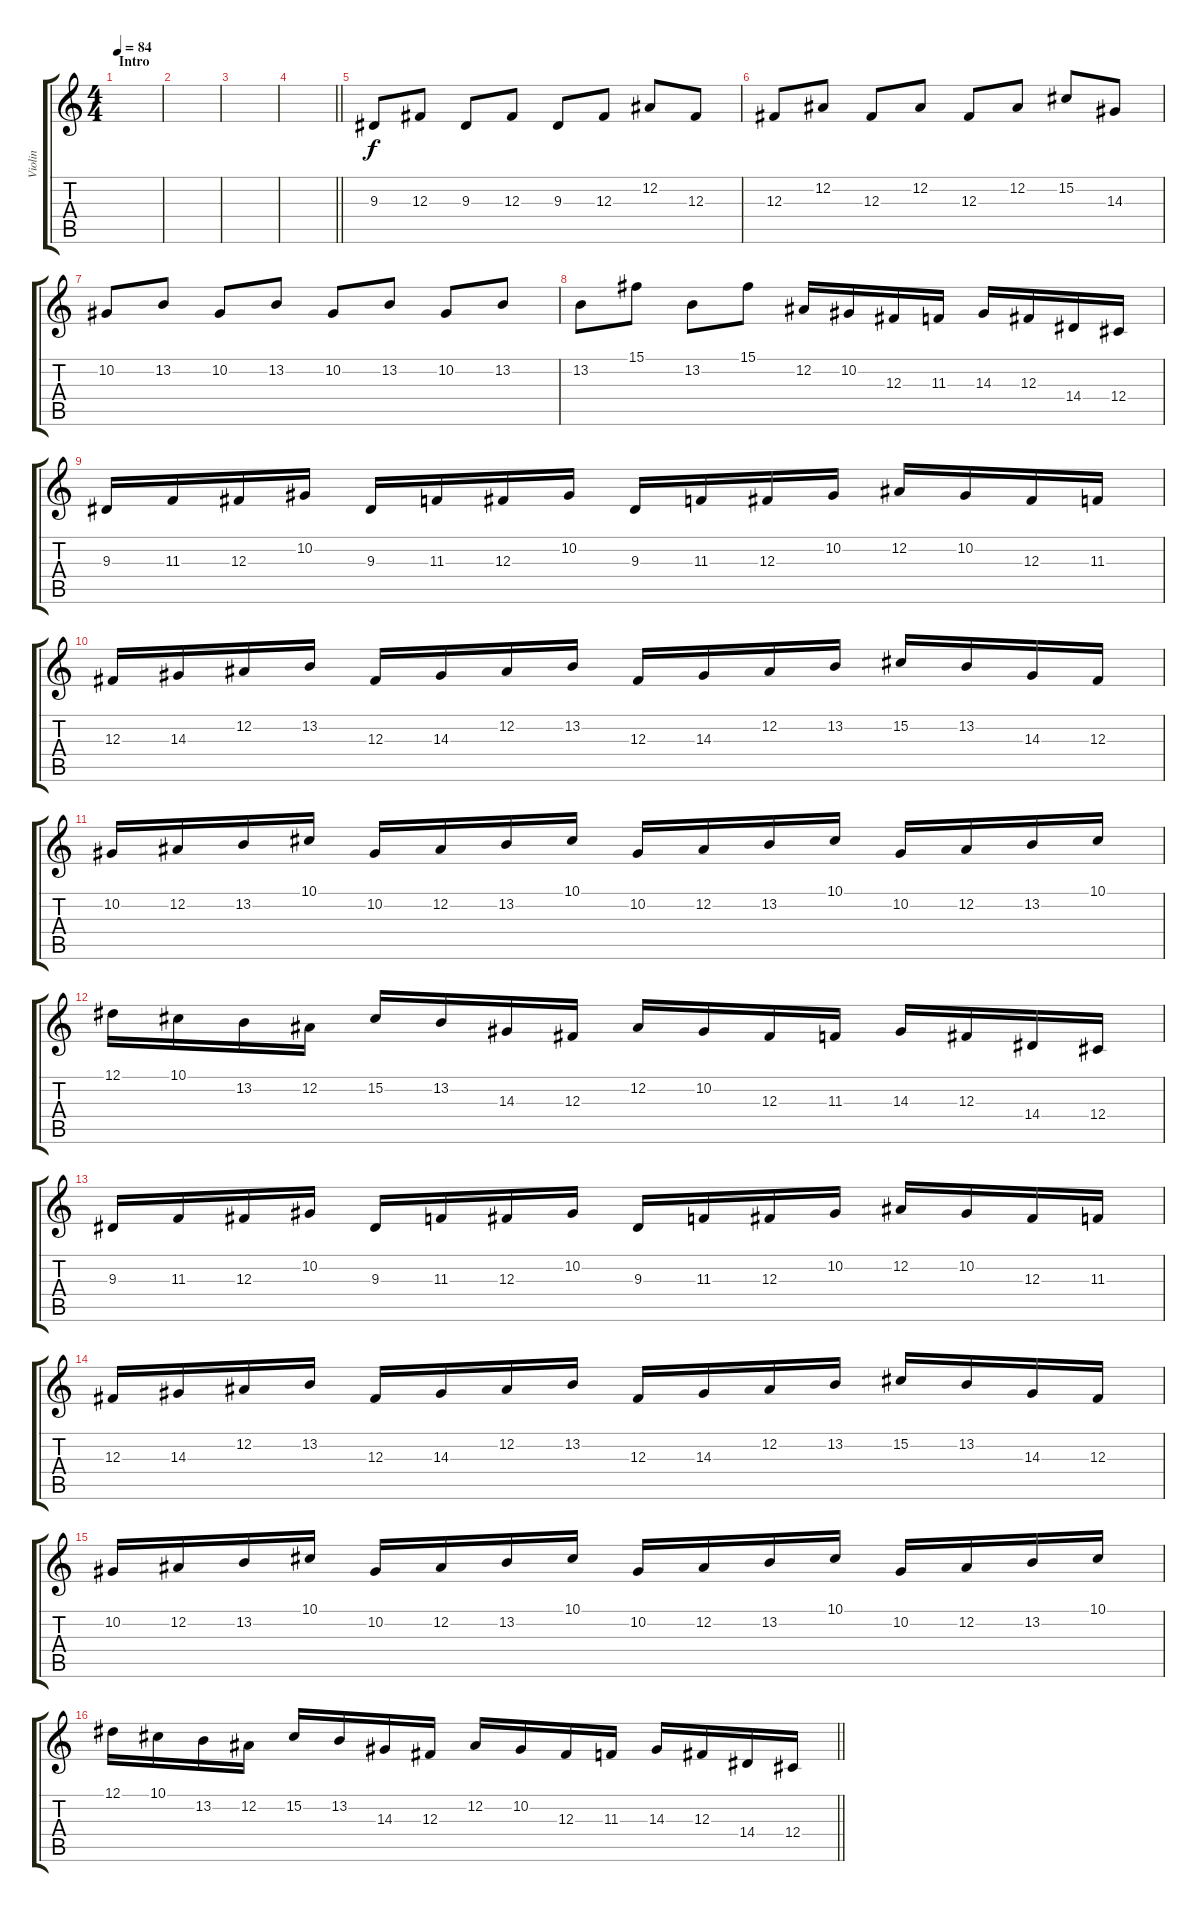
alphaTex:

\track ("Violin" "Violin") {instrument violin}
\staff {score tabs}
\tuning (Eb4 Bb3 Gb3 Db3 Ab2 Eb2) {hide}
\ts (4 4)
\section ("" "Intro")
\tempo 84
\clef g2
\ks c
|
|
|
\barLineRight lightlight
|
9.3.8 12.3.8 9.3.8 12.3.8 9.3.8 12.3.8 12.2.8 12.3.8 |
12.3.8 12.2.8 12.3.8 12.2.8 12.3.8 12.2.8 15.2.8 14.3.8 |
10.2.8 13.2.8 10.2.8 13.2.8 10.2.8 13.2.8 10.2.8 13.2.8 |
13.2.8 15.1.8 13.2.8 15.1.8 12.2.16 10.2.16 12.3.16 11.3.16 14.3.16 12.3.16 14.4.16 12.4.16 |
9.3.16 11.3.16 12.3.16 10.2.16 9.3.16 11.3.16 12.3.16 10.2.16 9.3.16 11.3.16 12.3.16 10.2.16 12.2.16 10.2.16 12.3.16 11.3.16 |
12.3.16 14.3.16 12.2.16 13.2.16 12.3.16 14.3.16 12.2.16 13.2.16 12.3.16 14.3.16 12.2.16 13.2.16 15.2.16 13.2.16 14.3.16 12.3.16 |
10.2.16 12.2.16 13.2.16 10.1.16 10.2.16 12.2.16 13.2.16 10.1.16 10.2.16 12.2.16 13.2.16 10.1.16 10.2.16 12.2.16 13.2.16 10.1.16 |
12.1.16 10.1.16 13.2.16 12.2.16 15.2.16 13.2.16 14.3.16 12.3.16 12.2.16 10.2.16 12.3.16 11.3.16 14.3.16 12.3.16 14.4.16 12.4.16 |
9.3.16 11.3.16 12.3.16 10.2.16 9.3.16 11.3.16 12.3.16 10.2.16 9.3.16 11.3.16 12.3.16 10.2.16 12.2.16 10.2.16 12.3.16 11.3.16 |
12.3.16 14.3.16 12.2.16 13.2.16 12.3.16 14.3.16 12.2.16 13.2.16 12.3.16 14.3.16 12.2.16 13.2.16 15.2.16 13.2.16 14.3.16 12.3.16 |
10.2.16 12.2.16 13.2.16 10.1.16 10.2.16 12.2.16 13.2.16 10.1.16 10.2.16 12.2.16 13.2.16 10.1.16 10.2.16 12.2.16 13.2.16 10.1.16 |
\barLineRight lightlight
12.1.16 10.1.16 13.2.16 12.2.16 15.2.16 13.2.16 14.3.16 12.3.16 12.2.16 10.2.16 12.3.16 11.3.16 14.3.16 12.3.16 14.4.16 12.4.16
